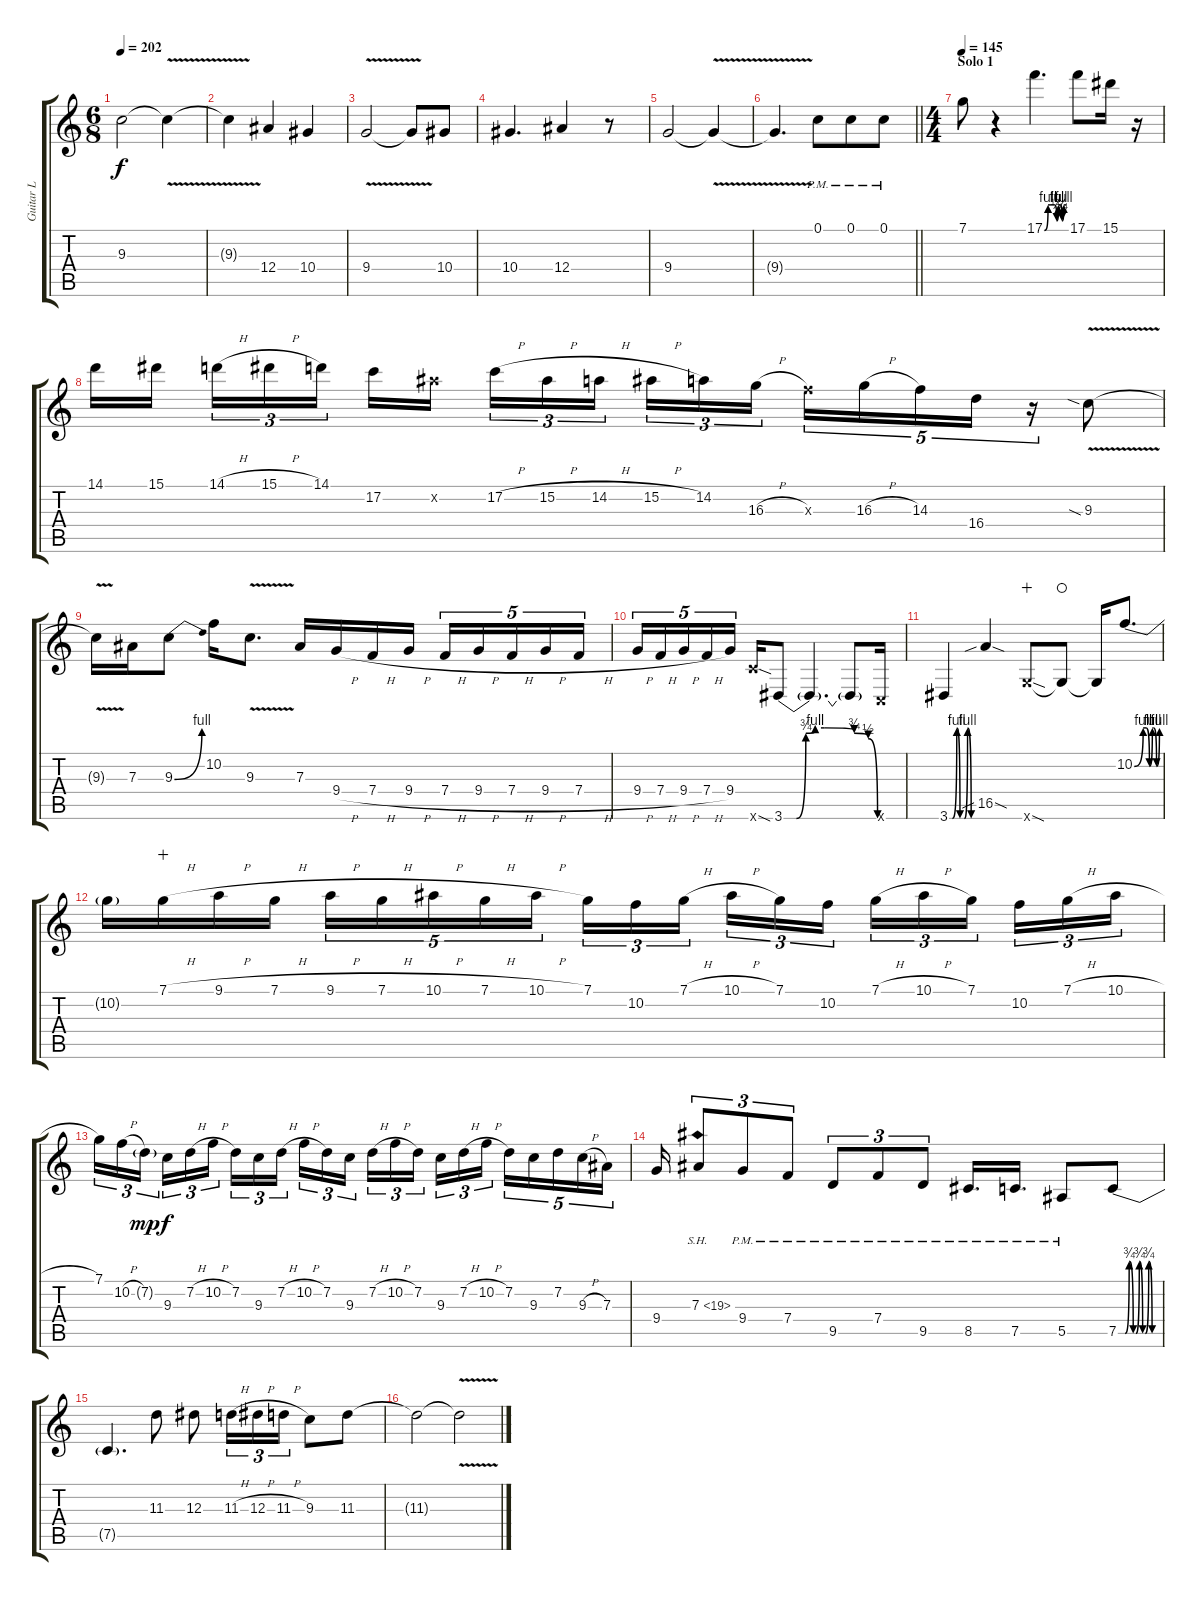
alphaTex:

\track ("Guitar L" "Guitar L") {instrument distortionguitar}
\staff {score tabs}
\tuning (C4 G3 Eb3 Bb2 F2 C2) {hide}
\ts (6 8)
\tempo 202
\clef g2
\ks c
9.3.2{dy f} 9.3{v t}.4 |
9.3{t}.4 12.4.4 10.4.4 |
9.4{v}.2 9.4{t}.8 10.4.8 |
10.4.4{d} 12.4.4 r.8 |
9.4.2 9.4{v t}.4 |
\barLineRight lightlight
9.4{t}.4{d} 0.1{pm}.8 0.1{pm}.8 0.1{pm}.8 |
\ts (4 4)
\section ("" "Solo 1")
\tempo 145
7.1.8 r.4{balance 8} 17.1{be (custom 0 0 10 4 28 4 34 1 39 4 44 4 49 1 54 4 60 4)}.4{d} 17.1.8 15.1.16 r.16 |
14.1.16 15.1.16{beam splitsecondary} 14.1{h}.16{tu (3 2)} 15.1{h}.16{tu (3 2)} 14.1.16{tu (3 2)} 17.2.16 15.2{x}.16{beam splitsecondary} 17.2{h}.16{tu (3 2)} 15.2{h}.16{tu (3 2)} 14.2{h}.16{tu (3 2)} 15.2{h}.16{tu (3 2)} 14.2.16{tu (3 2)} 16.3{h}.16{tu (3 2) beam splitsecondary} 14.3{x}.16{tu (5 4)} 16.3{h}.16{tu (5 4)} 14.3.16{tu (5 4)} 16.4.16{tu (5 4)} r.16{tu (5 4)} 9.3{v sia}.8 |
9.3{t}.16 7.3.16 9.3{be (bend 0 0 60 4)}.8 10.2.16 9.3{v}.8{d} 7.3.16 9.4{h}.16 7.4{h}.16 9.4{h}.16 7.4{h}.16{tu (5 4)} 9.4{h}.16{tu (5 4)} 7.4{h}.16{tu (5 4)} 9.4{h}.16{tu (5 4)} 7.4{h}.16{tu (5 4)} |
9.4{h}.16{tu (5 4)} 7.4{h}.16{tu (5 4)} 9.4{h}.16{tu (5 4)} 7.4{h}.16{tu (5 4)} 9.4.16{tu (5 4)} 12.6{sod x}.16 3.6{be (custom 0 0 8 0 14 3 20 4 26 4 45 3 54 2 60 0)}.8 3.6{t}.4{d} 3.6{t}.8 0.6{x}.16 |
3.6{be (custom 0 0 7 0 18 4 26 0 31 0 37 0 45 4 54 0 60 0)}.4 16.5{sib sod}.4 7.6{sod x}.8{wahc} 7.6{t}.8{waho} 7.6{t}.16 10.2{be (custom 0 0 21 4 28 4 36 0 43 4 46 4 53 0 60 4)}.8{d} |
10.2{t}.16 7.1{h}.16{wahc} 9.1{h}.16 7.1{h}.16 9.1{h}.16{tu (5 4)} 7.1{h}.16{tu (5 4)} 10.1{h}.16{tu (5 4)} 7.1{h}.16{tu (5 4)} 10.1{h}.16{tu (5 4)} 7.1.16{tu (3 2)} 10.2.16{tu (3 2)} 7.1{h}.16{tu (3 2) beam splitsecondary} 10.1{h}.16{tu (3 2)} 7.1.16{tu (3 2)} 10.2.16{tu (3 2)} 7.1{h}.16{tu (3 2)} 10.1{h}.16{tu (3 2)} 7.1.16{tu (3 2) beam splitsecondary} 10.2.16{tu (3 2)} 7.1{h}.16{tu (3 2)} 10.1{h}.16{tu (3 2)} |
7.1.16{tu (3 2)} 10.2{h}.16{tu (3 2)} 7.2{g}.16{tu (3 2) dy mp beam splitsecondary} 9.3.16{tu (3 2) dy f} 7.2{h}.16{tu (3 2)} 10.2{h}.16{tu (3 2)} 7.2.16{tu (3 2)} 9.3.16{tu (3 2)} 7.2{h}.16{tu (3 2) beam splitsecondary} 10.2{h}.16{tu (3 2)} 7.2.16{tu (3 2)} 9.3.16{tu (3 2)} 7.2{h}.16{tu (3 2)} 10.2{h}.16{tu (3 2)} 7.2.16{tu (3 2) beam splitsecondary} 9.3.16{tu (3 2)} 7.2{h}.16{tu (3 2)} 10.2{h}.16{tu (3 2)} 7.2.16{tu (5 4)} 9.3.16{tu (5 4)} 7.2.16{tu (5 4)} 9.3{h}.16{tu (5 4)} 7.3.16{tu (5 4)} |
9.4.16 7.3{sh 12}.8{tu (3 2)} 9.4{pm}.8{tu (3 2)} 7.4{pm}.8{tu (3 2)} 9.5{pm}.8{tu (3 2)} 7.4{pm}.8{tu (3 2)} 9.5{pm}.8{tu (3 2)} 8.5{pm}.16{d} 7.5{pm}.16{d} 5.5{pm}.8 7.5{be (custom 0 0 10 0 16 3 22 0 26 0 31 3 36 0 40 0 45 3 50 0 56 0 60 0)}.8 |
7.5{t}.4{d} 11.3.8 12.3.8 11.3{h}.16{tu (3 2)} 12.3{h}.16{tu (3 2)} 11.3{h}.16{tu (3 2)} 9.3.8 11.3.8 |
11.3{t}.2 11.3{v t}.2
